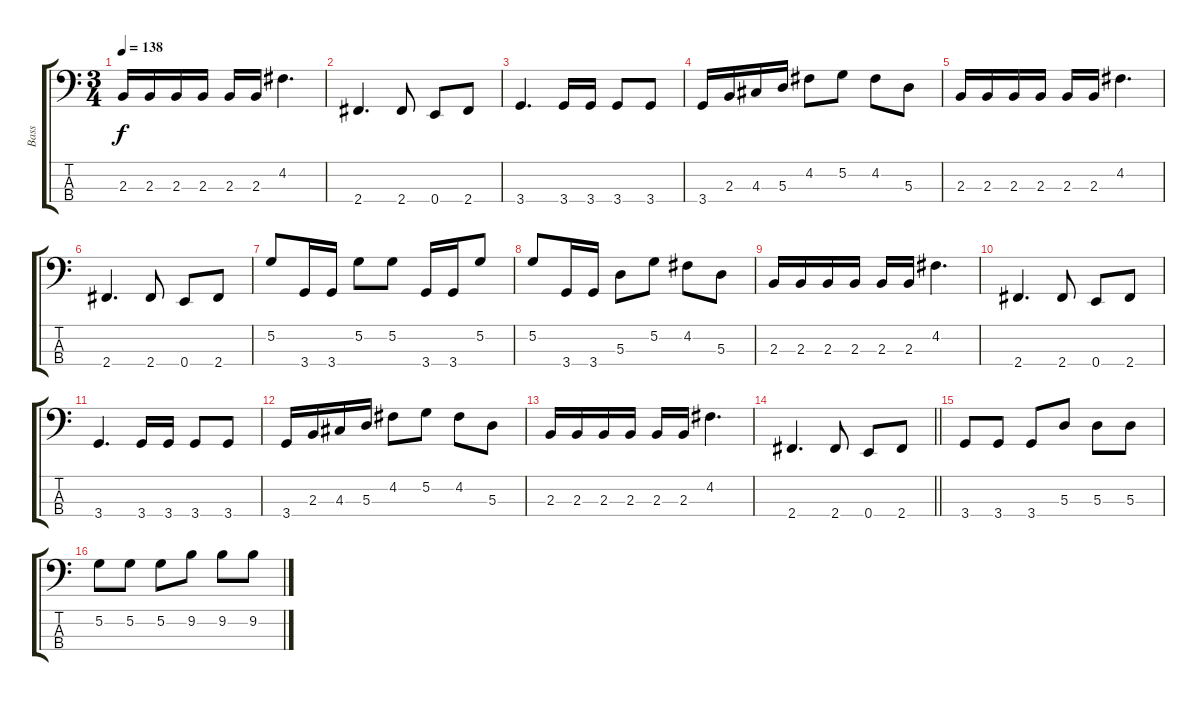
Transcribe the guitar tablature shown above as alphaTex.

\track ("Bass" "Bass") {instrument electricbassfinger}
\staff {score tabs}
\tuning (G2 D2 A1 E1) {hide}
\ts (3 4)
\tempo 138
\clef f4
\ks c
2.3.16{dy f} 2.3.16 2.3.16 2.3.16 2.3.16 2.3.16 4.2.4{d} |
2.4.4{d} 2.4.8 0.4.8 2.4.8 |
3.4.4{d} 3.4.16 3.4.16 3.4.8 3.4.8 |
3.4.16 2.3.16 4.3.16 5.3.16 4.2.8 5.2.8 4.2.8 5.3.8 |
2.3.16 2.3.16 2.3.16 2.3.16 2.3.16 2.3.16 4.2.4{d} |
2.4.4{d} 2.4.8 0.4.8 2.4.8 |
5.2.8 3.4.16 3.4.16 5.2.8 5.2.8 3.4.16 3.4.16 5.2.8 |
5.2.8 3.4.16 3.4.16 5.3.8 5.2.8 4.2.8 5.3.8 |
2.3.16 2.3.16 2.3.16 2.3.16 2.3.16 2.3.16 4.2.4{d} |
2.4.4{d} 2.4.8 0.4.8 2.4.8 |
3.4.4{d} 3.4.16 3.4.16 3.4.8 3.4.8 |
3.4.16 2.3.16 4.3.16 5.3.16 4.2.8 5.2.8 4.2.8 5.3.8 |
2.3.16 2.3.16 2.3.16 2.3.16 2.3.16 2.3.16 4.2.4{d} |
\barLineRight lightlight
2.4.4{d} 2.4.8 0.4.8 2.4.8 |
3.4.8 3.4.8 3.4.8 5.3.8 5.3.8 5.3.8 |
5.2.8 5.2.8 5.2.8 9.2.8 9.2.8 9.2.8
